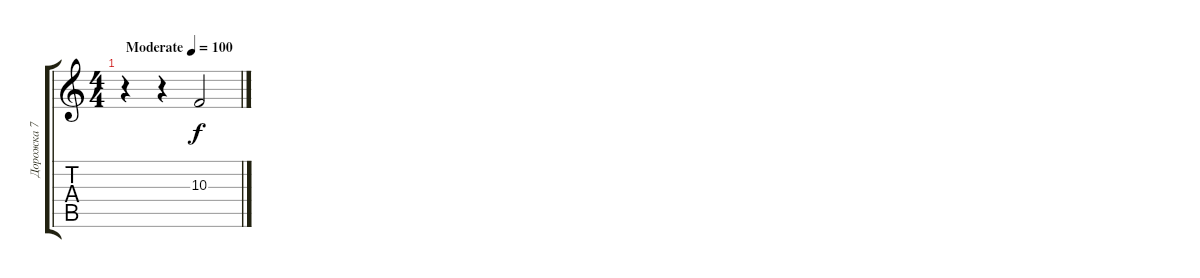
\track ("Дорожка 7" "Дорожка 7") {instrument reversecymbal}
\staff {score tabs}
\tuning (E4 B3 G3 D3 A2 E2) {hide}
\ts (4 4)
\tempo (100 "Moderate")
\clef g2
\ks c
r.4{dy f instrument reversecymbal} r.4 10.3.2
